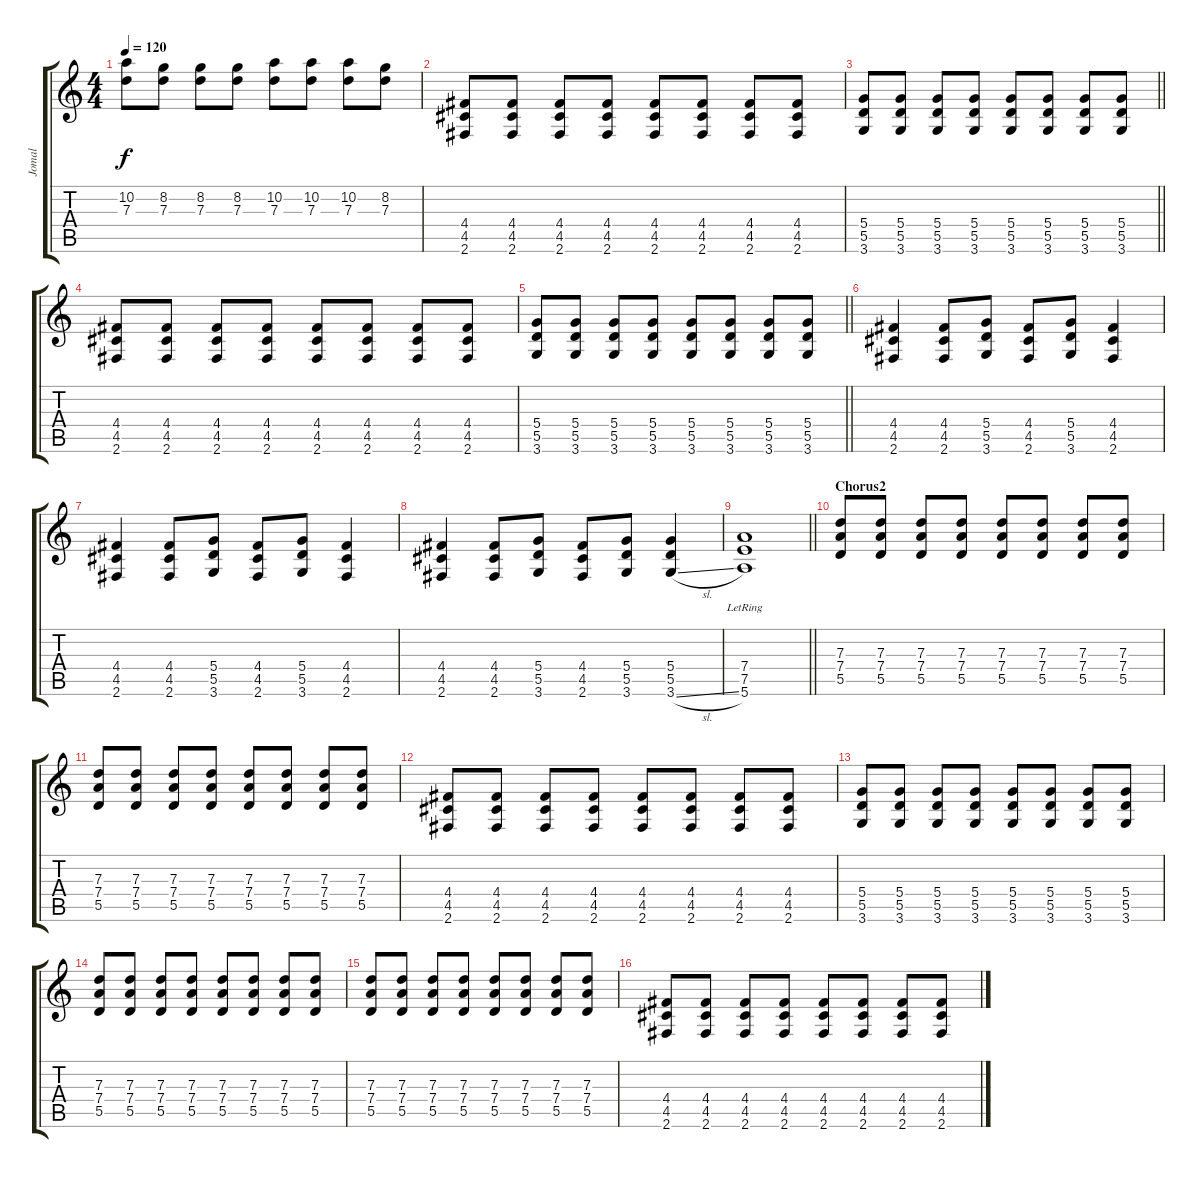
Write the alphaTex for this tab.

\track ("Jomal" "Jomal") {instrument distortionguitar}
\staff {score tabs}
\tuning (E4 B3 G3 D3 A2 E2) {hide}
\ts (4 4)
\tempo 120
\clef g2
\ks c
(10.2 7.3).8{dy f} (8.2 7.3).8 (8.2 7.3).8 (8.2 7.3).8 (10.2 7.3).8 (10.2 7.3).8 (10.2 7.3).8 (8.2 7.3).8 |
(4.4 4.5 2.6).8 (4.4 4.5 2.6).8 (4.4 4.5 2.6).8 (4.4 4.5 2.6).8 (4.4 4.5 2.6).8 (4.4 4.5 2.6).8 (4.4 4.5 2.6).8 (4.4 4.5 2.6).8 |
\barLineRight lightlight
(5.4 5.5 3.6).8 (5.4 5.5 3.6).8 (5.4 5.5 3.6).8 (5.4 5.5 3.6).8 (5.4 5.5 3.6).8 (5.4 5.5 3.6).8 (5.4 5.5 3.6).8 (5.4 5.5 3.6).8 |
(4.4 4.5 2.6).8 (4.4 4.5 2.6).8 (4.4 4.5 2.6).8 (4.4 4.5 2.6).8 (4.4 4.5 2.6).8 (4.4 4.5 2.6).8 (4.4 4.5 2.6).8 (4.4 4.5 2.6).8 |
\barLineRight lightlight
(5.4 5.5 3.6).8 (5.4 5.5 3.6).8 (5.4 5.5 3.6).8 (5.4 5.5 3.6).8 (5.4 5.5 3.6).8 (5.4 5.5 3.6).8 (5.4 5.5 3.6).8 (5.4 5.5 3.6).8 |
(4.4 4.5 2.6).4 (4.4 4.5 2.6).8 (5.4 5.5 3.6).8 (4.4 4.5 2.6).8 (5.4 5.5 3.6).8 (4.4 4.5 2.6).4 |
(4.4 4.5 2.6).4 (4.4 4.5 2.6).8 (5.4 5.5 3.6).8 (4.4 4.5 2.6).8 (5.4 5.5 3.6).8 (4.4 4.5 2.6).4 |
(4.4 4.5 2.6).4 (4.4 4.5 2.6).8 (5.4 5.5 3.6).8 (4.4 4.5 2.6).8 (5.4 5.5 3.6).8 (5.4 5.5 3.6{sl}).4 |
\barLineRight lightlight
(7.4{lr} 7.5 5.6).1 |
\section ("" "Chorus2")
(7.3 7.4 5.5).8 (7.3 7.4 5.5).8 (7.3 7.4 5.5).8 (7.3 7.4 5.5).8 (7.3 7.4 5.5).8 (7.3 7.4 5.5).8 (7.3 7.4 5.5).8 (7.3 7.4 5.5).8 |
(7.3 7.4 5.5).8 (7.3 7.4 5.5).8 (7.3 7.4 5.5).8 (7.3 7.4 5.5).8 (7.3 7.4 5.5).8 (7.3 7.4 5.5).8 (7.3 7.4 5.5).8 (7.3 7.4 5.5).8 |
(4.4 4.5 2.6).8 (4.4 4.5 2.6).8 (4.4 4.5 2.6).8 (4.4 4.5 2.6).8 (4.4 4.5 2.6).8 (4.4 4.5 2.6).8 (4.4 4.5 2.6).8 (4.4 4.5 2.6).8 |
(5.4 5.5 3.6).8 (5.4 5.5 3.6).8 (5.4 5.5 3.6).8 (5.4 5.5 3.6).8 (5.4 5.5 3.6).8 (5.4 5.5 3.6).8 (5.4 5.5 3.6).8 (5.4 5.5 3.6).8 |
(7.3 7.4 5.5).8 (7.3 7.4 5.5).8 (7.3 7.4 5.5).8 (7.3 7.4 5.5).8 (7.3 7.4 5.5).8 (7.3 7.4 5.5).8 (7.3 7.4 5.5).8 (7.3 7.4 5.5).8 |
(7.3 7.4 5.5).8 (7.3 7.4 5.5).8 (7.3 7.4 5.5).8 (7.3 7.4 5.5).8 (7.3 7.4 5.5).8 (7.3 7.4 5.5).8 (7.3 7.4 5.5).8 (7.3 7.4 5.5).8 |
(4.4 4.5 2.6).8 (4.4 4.5 2.6).8 (4.4 4.5 2.6).8 (4.4 4.5 2.6).8 (4.4 4.5 2.6).8 (4.4 4.5 2.6).8 (4.4 4.5 2.6).8 (4.4 4.5 2.6).8
